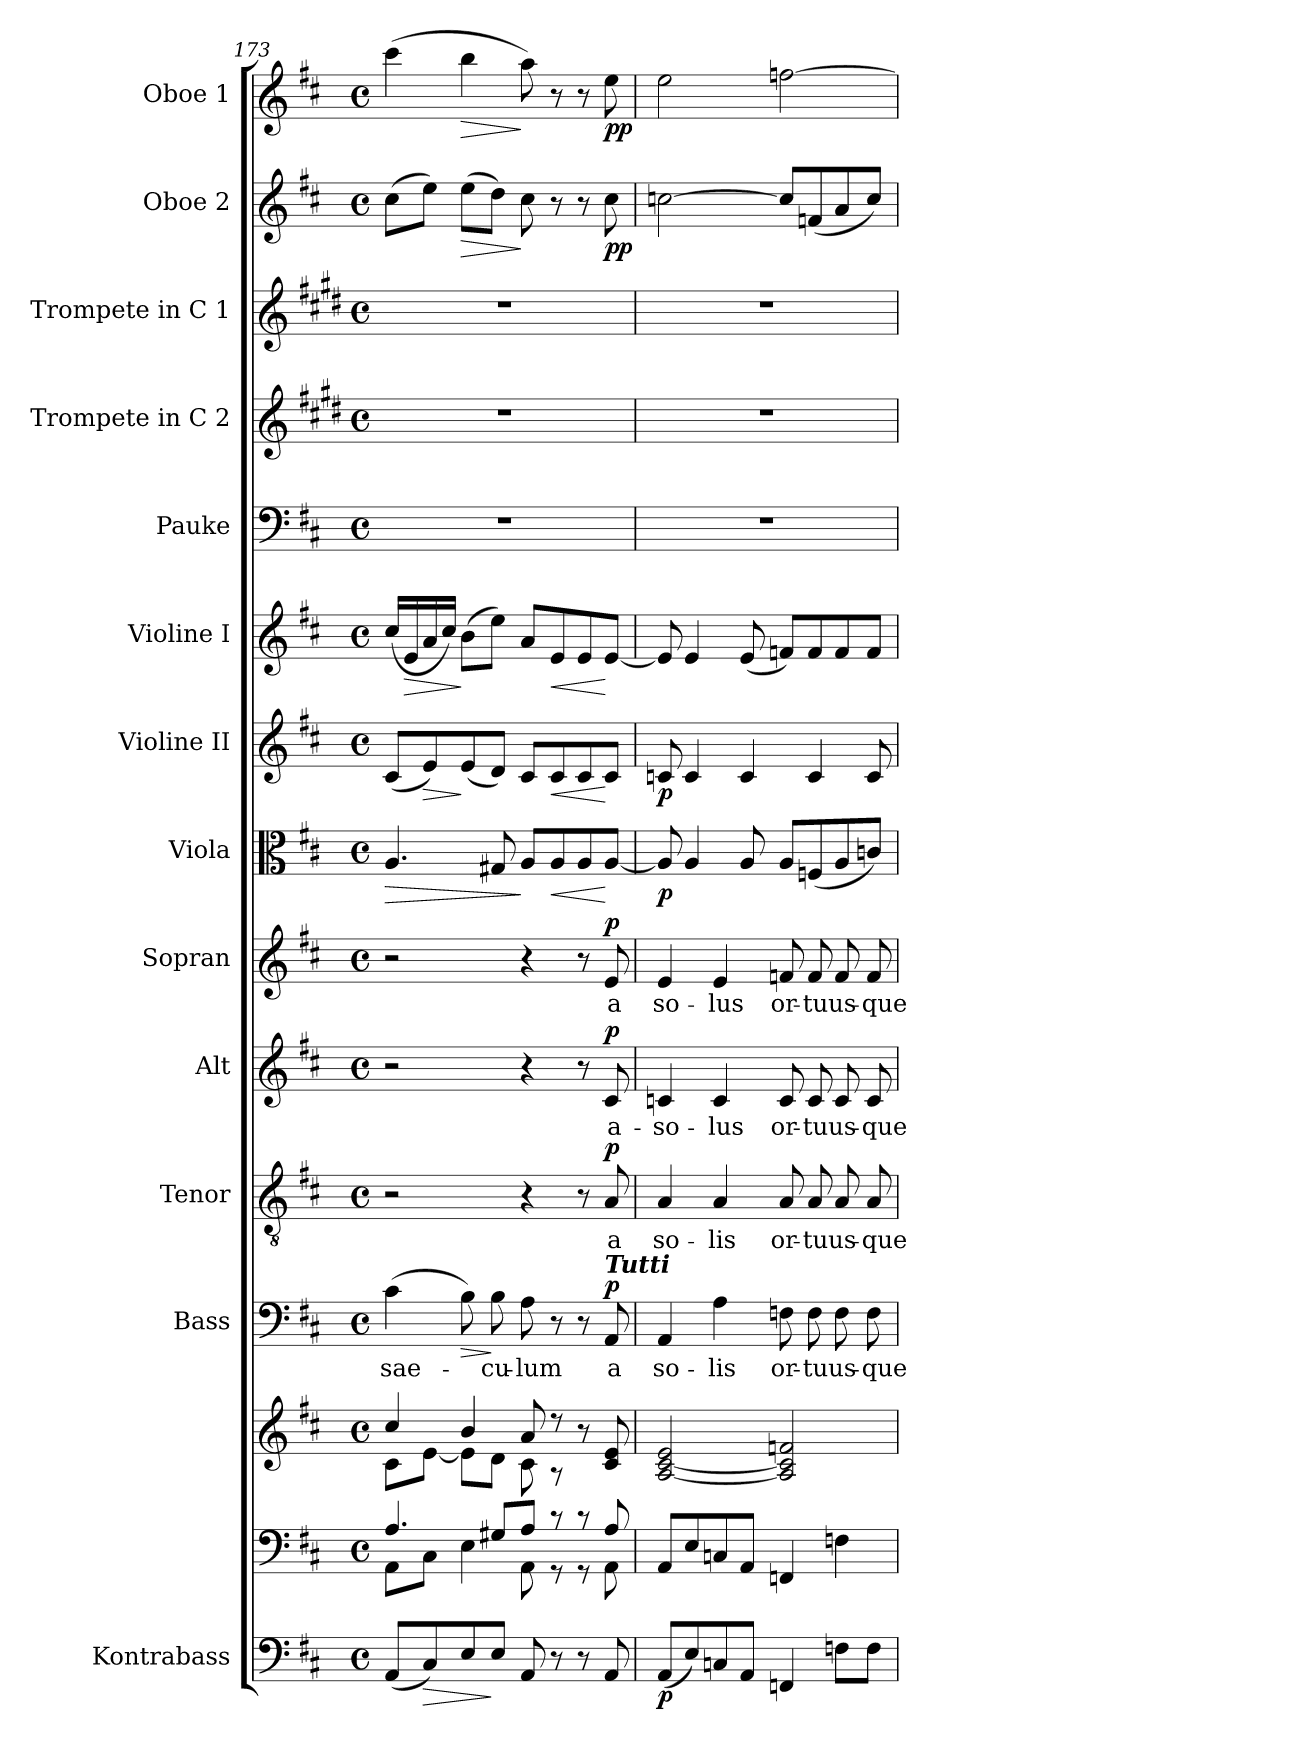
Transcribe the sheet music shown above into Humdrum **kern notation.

**kern	**dynam	**kern	**kern	**kern	**text	**dynam	**kern	**text	**dynam	**kern	**text	**dynam	**kern	**text	**dynam	**kern	**dynam	**kern	**dynam	**kern	**dynam	**kern	**kern	**kern	**kern	**dynam	**kern	**dynam
*part14	*part14	*part13	*part13	*part12	*part12	*part12	*part11	*part11	*part11	*part10	*part10	*part10	*part9	*part9	*part9	*part8	*part8	*part7	*part7	*part6	*part6	*part5	*part4	*part3	*part2	*part2	*part1	*part1
*staff15	*staff15	*staff14	*staff13	*staff12	*staff12	*staff12	*staff11	*staff11	*staff11	*staff10	*staff10	*staff10	*staff9	*staff9	*staff9	*staff8	*staff8	*staff7	*staff7	*staff6	*staff6	*staff5	*staff4	*staff3	*staff2	*staff2	*staff1	*staff1
*I"Kontrabass	*	*	*	*I"Bass	*	*	*I"Tenor	*	*	*I"Alt	*	*	*I"Sopran	*	*	*I"Viola	*	*I"Violine II	*	*I"Violine I	*	*I"Pauke	*I"Trompete in C 2	*I"Trompete in C 1	*I"Oboe 2	*	*I"Oboe 1	*
*I'Kb.	*	*	*	*I'B	*	*	*I'T	*	*	*I'A	*	*	*I'S	*	*	*I'Vla.	*	*I'Vl. II	*	*I'Vl. I	*	*I'Pk.	*	*	*I'Ob. 2	*	*I'Ob. 1	*
*clefF4	*	*clefF4	*clefG2	*clefF4	*	*	*clefGv2	*	*	*clefG2	*	*	*clefG2	*	*	*clefC3	*	*clefG2	*	*clefG2	*	*clefF4	*clefG2	*clefG2	*clefG2	*	*clefG2	*
*ITrd7c12	*	*	*	*	*	*	*	*	*	*	*	*	*	*	*	*	*	*	*	*	*	*	*ITrd1c2	*ITrd1c2	*	*	*	*
*k[f#c#]	*	*k[f#c#]	*k[f#c#]	*k[f#c#]	*	*	*k[f#c#]	*	*	*k[f#c#]	*	*	*k[f#c#]	*	*	*k[f#c#]	*	*k[f#c#]	*	*k[f#c#]	*	*k[f#c#]	*k[f#c#]	*k[f#c#]	*k[f#c#]	*	*k[f#c#]	*
*D:	*	*D:	*D:	*D:	*	*	*D:	*	*	*D:	*	*	*D:	*	*	*D:	*	*D:	*	*D:	*	*D:	*D:	*D:	*D:	*	*D:	*
*M4/4	*	*M4/4	*M4/4	*M4/4	*	*	*M4/4	*	*	*M4/4	*	*	*M4/4	*	*	*M4/4	*	*M4/4	*	*M4/4	*	*M4/4	*M4/4	*M4/4	*M4/4	*	*M4/4	*
*met(c)	*	*met(c)	*met(c)	*met(c)	*	*	*met(c)	*	*	*met(c)	*	*	*met(c)	*	*	*met(c)	*	*met(c)	*	*met(c)	*	*met(c)	*met(c)	*met(c)	*met(c)	*	*met(c)	*
=173	=173	=173	=173	=173	=173	=173	=173	=173	=173	=173	=173	=173	=173	=173	=173	=173	=173	=173	=173	=173	=173	=173	=173	=173	=173	=173	=173	=173
*	*	*^	*^	*	*	*	*	*	*	*	*	*	*	*	*	*	*	*	*	*	*	*	*	*	*	*	*	*
!	!	!	!	!	!	!	!LO:LY:b	!	!	!	!	!	!	!	!	!	!	!	!LO:HP:b	!	!	!	!	!	!	!	!	!	!	!
(<8AAA/L	.	4.A/	8AA\L	4cc#/	8c#\L	(>4c#\	sae-	.	2r	.	.	2r	.	.	2r	.	.	4.A/	>	(<8c#/L	.	(<16cc#/LL	.	1r	1r	1r	(>8cc#\L	.	(>4ccc#\	.
!	!	!	!	!	!	!	!	!	!	!	!	!	!	!	!	!	!	!	!	!	!	!	!LO:HP:b	!	!	!	!	!	!	!
.	.	.	.	.	.	.	.	.	.	.	.	.	.	.	.	.	.	.	.	.	.	16e/	>	.	.	.	.	.	.	.
!	!LO:HP:b	!	!	!	!	!	!	!	!	!	!	!	!	!	!	!	!	!	!	!	!LO:HP:b	!	!	!	!	!	!	!	!	!
8CC#/)	>	.	8C#\J	.	[<8e\J	.	.	.	.	.	.	.	.	.	.	.	.	.	.	8e/)	>	16a/	.	.	.	.	8ee\J)	.	.	.
.	.	.	.	.	.	.	.	.	.	.	.	.	.	.	.	.	.	.	.	.	.	16cc#/JJ)	.	.	.	.	.	.	.	.
!	!	!	!	!	!	!	!	!LO:HP:b	!	!	!	!	!	!	!	!	!	!	!	!	!	!	!	!	!	!	!	!LO:HP:b	!	!LO:HP:b
8EE/	.	.	4E\	4b/	8e\L]	8B\)	.	>	.	.	.	.	.	.	.	.	.	.	.	(<8e/	]	(>8b\L	]	.	.	.	(>8ee\L	>	4bb\	>
!	!	!	!	!	!	!	!LO:LY:b	!	!	!	!	!	!	!	!	!	!	!	!	!	!	!	!	!	!	!	!	!	!	!
8EE/J	]	8G#X/L	.	.	8d\J	8B\	-cu-	]	.	.	.	.	.	.	.	.	.	8G#X/	.	8d/J)	.	8ee\J)	.	.	.	.	8dd\J)	.	.	.
!	!	!	!	!	!	!	!LO:LY:b	!	!	!	!	!	!	!	!	!	!	!	!	!	!	!	!	!	!	!	!	!	!	!
8AAA/	.	8A/J	8AA\	8a/	8c#\	8A\	-lum	.	4r	.	.	4r	.	.	4r	.	.	8A/L	]	8c#/L	.	8a/L	.	.	.	.	8cc#\	]	8aa\)	]
!	!	!	!	!	!	!	!	!	!	!	!	!	!	!	!	!	!	!	!LO:HP:b	!	!LO:HP:b	!	!LO:HP:b	!	!	!	!	!	!	!
8r	.	8r	8r	8r	8r	8r	.	.	.	.	.	.	.	.	.	.	.	8A/	<	8c#/	<	8e/	<	.	.	.	8r	.	8r	.
8r	.	8r	8r	8r	4ryy	8r	.	.	8r	.	.	8r	.	.	8r	.	.	8A/	.	8c#/	.	8e/	.	.	.	.	8r	.	8r	.
!	!	!	!	!	!	!LO:TX:a:Bi:t=Tutti	!	!	!	!	!	!	!	!	!	!	!	!	!	!	!	!	!	!	!	!	!	!	!	!
!	!	!	!	!	!	!	!LO:LY:b	!LO:DY:a	!	!LO:LY:b	!LO:DY:a	!	!LO:LY:b	!LO:DY:a	!	!LO:LY:b	!LO:DY:a	!	!	!	!	!	!	!	!	!	!	!LO:DY:b	!	!LO:DY:b
8AAA/	.	8A/	8AA\	8c#/ 8e/	.	8AA/	a	p	8A/	a	p	8c#/	a-	p	8e/	a	p	[8A/J	[	8c#/J	[	[8e/J	[	.	.	.	8cc#\	pp	8ee\	pp
*	*	*	*	*v	*v	*	*	*	*	*	*	*	*	*	*	*	*	*	*	*	*	*	*	*	*	*	*	*	*	*
!!LO:PB:g=z
=174	=174	=174	=174	=174	=174	=174	=174	=174	=174	=174	=174	=174	=174	=174	=174	=174	=174	=174	=174	=174	=174	=174	=174	=174	=174	=174	=174	=174	=174
!	!LO:DY:b	!	!	!	!	!LO:LY:b	!	!	!LO:LY:b	!	!	!LO:LY:b	!	!	!LO:LY:b	!	!	!LO:DY:b	!	!LO:DY:b	!	!	!	!	!	!	!	!	!
*	*	*v	*v	*	*	*	*	*	*	*	*	*	*	*	*	*	*	*	*	*	*	*	*	*	*	*	*	*	*
(<8AAA/L	p	8AA/L	[2A/ [2c#/ 2e/	4AA/	so-	.	4A/	so-	.	4cn/	-so-	.	4e/	so-	.	8A/]	p	8cn/	p	8e/]	.	1r	1r	1r	[2ccn\	.	2ee\	.
8EE/)	.	8E/	.	.	.	.	.	.	.	.	.	.	.	.	.	4A/	.	4c/	.	4e/	.	.	.	.	.	.	.	.
!	!	!	!	!	!LO:LY:b	!	!	!LO:LY:b	!	!	!LO:LY:b	!	!	!LO:LY:b	!	!	!	!	!	!	!	!	!	!	!	!	!	!
8CCn/	.	8Cn/	.	4A\	-lis	.	4A/	-lis	.	4c/	-lus	.	4e/	-lus	.	.	.	.	.	.	.	.	.	.	.	.	.	.
8AAA/J	.	8AA/J	.	.	.	.	.	.	.	.	.	.	.	.	.	8A/	.	4c/	.	(<8e/	.	.	.	.	.	.	.	.
!	!	!	!	!	!LO:LY:b	!	!	!LO:LY:b	!	!	!LO:LY:b	!	!	!LO:LY:b	!	!	!	!	!	!	!	!	!	!	!	!	!	!
4FFFn/	.	4FFn/	2A/] 2c#/] 2fn/	8Fn\	or-	.	8A/	or-	.	8c/	or-	.	8fn/	or-	.	8A/L	.	.	.	8fn/L)	.	.	.	.	8cc/L]	.	[2ffn\	.
!	!	!	!	!	!LO:LY:b	!	!	!LO:LY:b	!	!	!LO:LY:b	!	!	!LO:LY:b	!	!	!	!	!	!	!	!	!	!	!	!	!	!
.	.	.	.	8F\	-tu	.	8A/	-tu	.	8c/	-tu	.	8f/	-tu	.	(<8Fn/	.	4c/	.	8f/	.	.	.	.	(<8fn/	.	.	.
!	!	!	!	!	!LO:LY:b	!	!	!LO:LY:b	!	!	!LO:LY:b	!	!	!LO:LY:b	!	!	!	!	!	!	!	!	!	!	!	!	!	!
8FFn\L	.	4Fn\	.	8F\	us-	.	8A/	us-	.	8c/	us-	.	8f/	us-	.	8A/	.	.	.	8f/	.	.	.	.	8a/	.	.	.
!	!	!	!	!	!LO:LY:b	!	!	!LO:LY:b	!	!	!LO:LY:b	!	!	!LO:LY:b	!	!	!	!	!	!	!	!	!	!	!	!	!	!
8FF\J	.	.	.	8F\	-que	.	8A/	-que	.	8c/	-que	.	8f/	-que	.	8cn/J)	.	8c/	.	8f/J	.	.	.	.	8cc/J)	.	.	.
=	=	=	=	=	=	=	=	=	=	=	=	=	=	=	=	=	=	=	=	=	=	=	=	=	=	=	=	=
*-	*-	*-	*-	*-	*-	*-	*-	*-	*-	*-	*-	*-	*-	*-	*-	*-	*-	*-	*-	*-	*-	*-	*-	*-	*-	*-	*-	*-
